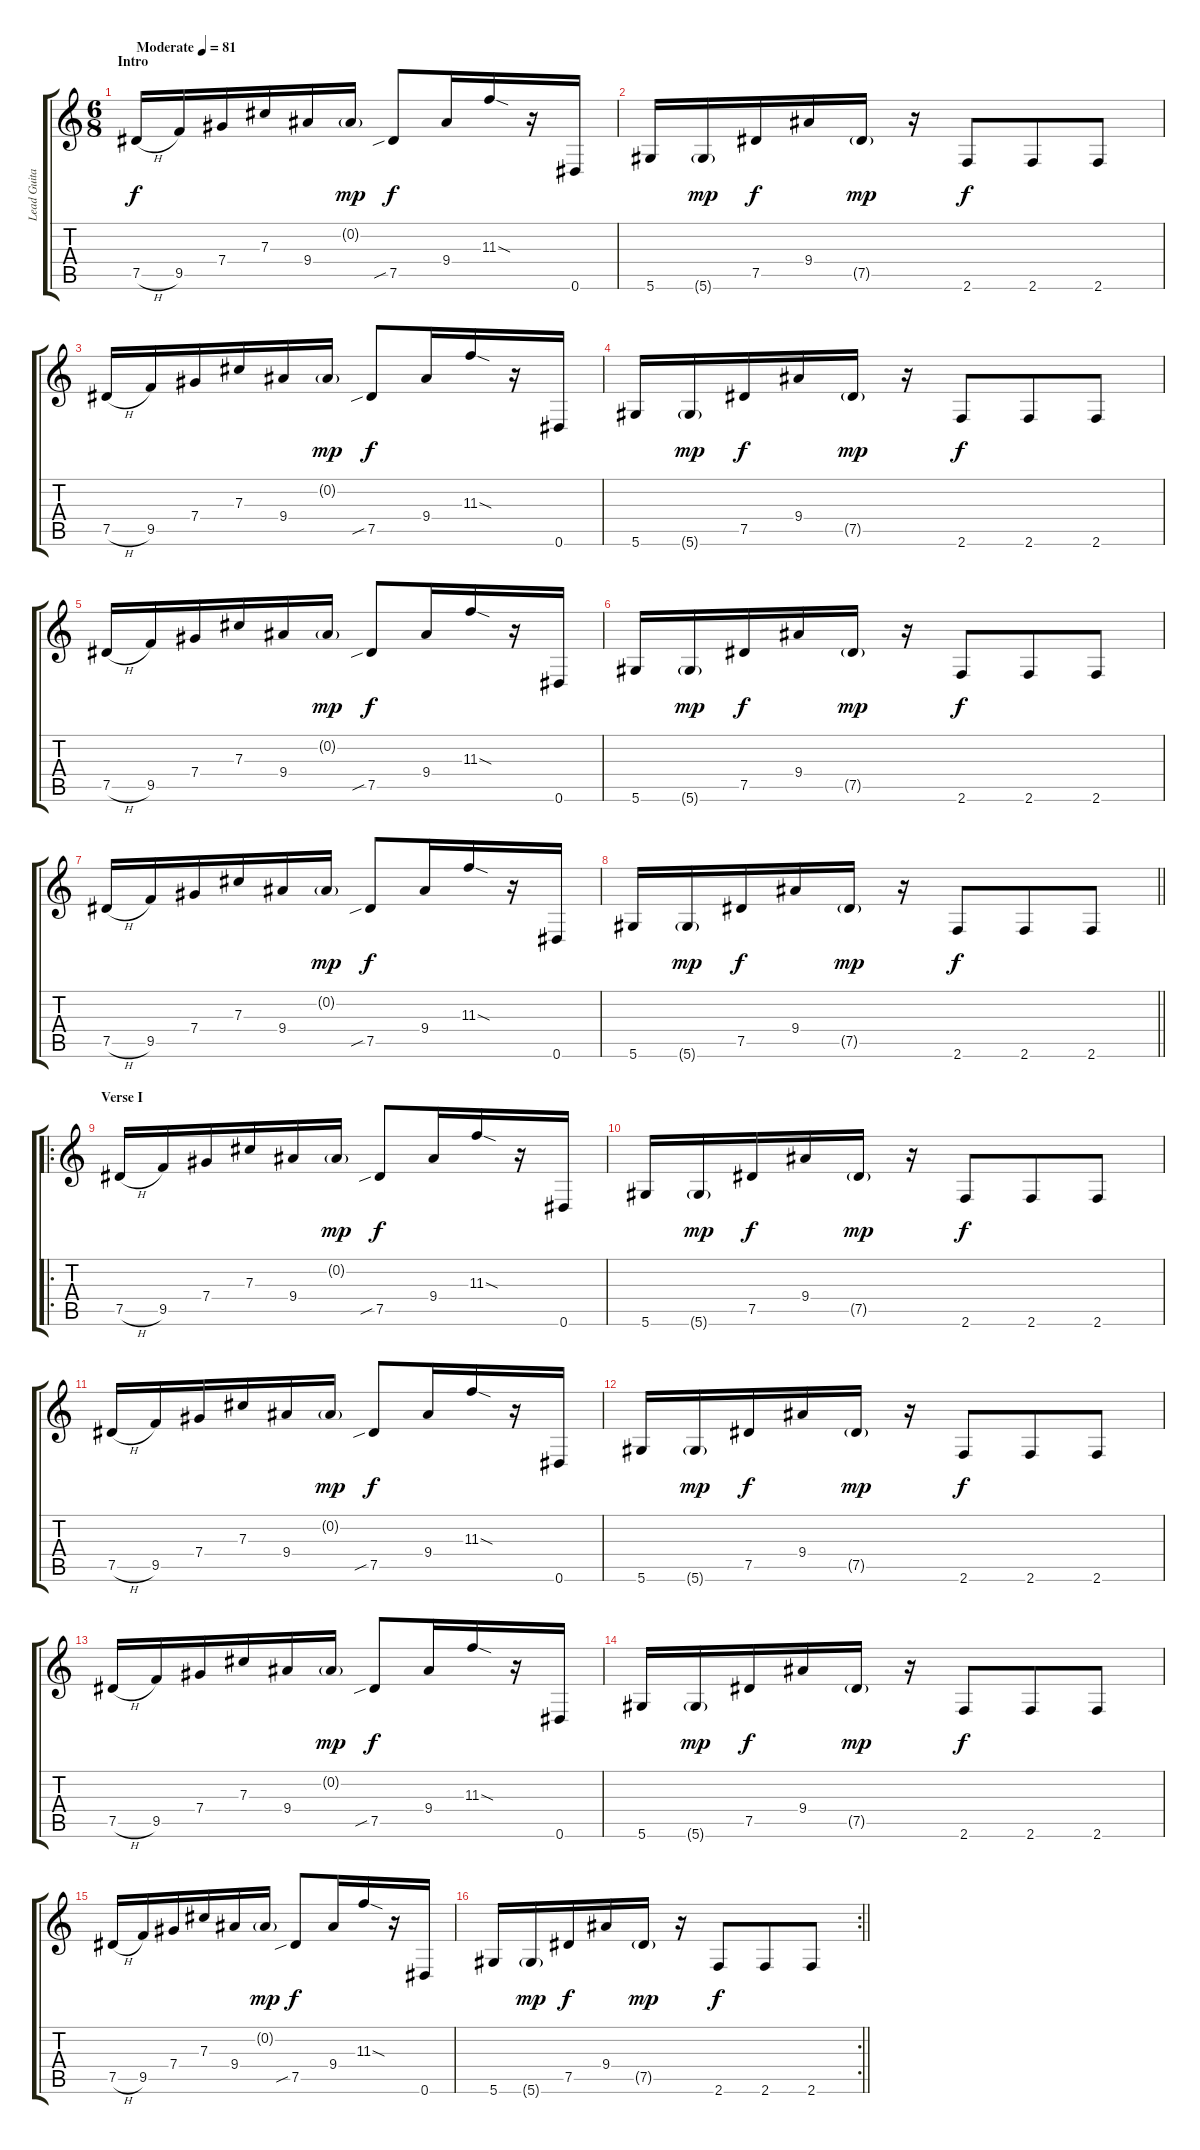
\track ("Lead Guitar I" "Lead Guita") {instrument acousticguitarsteel}
\staff {score tabs}
\tuning (Eb4 Bb3 Gb3 Db3 Ab2 Eb2) {hide}
\ts (6 8)
\section ("" "Intro")
\tempo (81 "Moderate")
\clef g2
\ks c
7.5{h}.16{dy f instrument acousticguitarsteel} 9.5.16 7.4.16 7.3.16 9.4.16 0.2{g}.16{dy mp} 7.5{sib}.8{dy f} 9.4.16 11.3{sod}.16 r.16 0.6.16 |
5.6.16 5.6{g}.16{dy mp} 7.5.16{dy f} 9.4.16 7.5{g}.16{dy mp} r.16 2.6.8{dy f} 2.6.8 2.6.8 |
7.5{h}.16 9.5.16 7.4.16 7.3.16 9.4.16 0.2{g}.16{dy mp} 7.5{sib}.8{dy f} 9.4.16 11.3{sod}.16 r.16 0.6.16 |
5.6.16 5.6{g}.16{dy mp} 7.5.16{dy f} 9.4.16 7.5{g}.16{dy mp} r.16 2.6.8{dy f} 2.6.8 2.6.8 |
7.5{h}.16 9.5.16 7.4.16 7.3.16 9.4.16 0.2{g}.16{dy mp} 7.5{sib}.8{dy f} 9.4.16 11.3{sod}.16 r.16 0.6.16 |
5.6.16 5.6{g}.16{dy mp} 7.5.16{dy f} 9.4.16 7.5{g}.16{dy mp} r.16 2.6.8{dy f} 2.6.8 2.6.8 |
7.5{h}.16 9.5.16 7.4.16 7.3.16 9.4.16 0.2{g}.16{dy mp} 7.5{sib}.8{dy f} 9.4.16 11.3{sod}.16 r.16 0.6.16 |
\barLineRight lightlight
5.6.16 5.6{g}.16{dy mp} 7.5.16{dy f} 9.4.16 7.5{g}.16{dy mp} r.16 2.6.8{dy f} 2.6.8 2.6.8 |
\ro
\section ("" "Verse I")
7.5{h}.16 9.5.16 7.4.16 7.3.16 9.4.16 0.2{g}.16{dy mp} 7.5{sib}.8{dy f} 9.4.16 11.3{sod}.16 r.16 0.6.16 |
5.6.16 5.6{g}.16{dy mp} 7.5.16{dy f} 9.4.16 7.5{g}.16{dy mp} r.16 2.6.8{dy f} 2.6.8 2.6.8 |
7.5{h}.16 9.5.16 7.4.16 7.3.16 9.4.16 0.2{g}.16{dy mp} 7.5{sib}.8{dy f} 9.4.16 11.3{sod}.16 r.16 0.6.16 |
5.6.16 5.6{g}.16{dy mp} 7.5.16{dy f} 9.4.16 7.5{g}.16{dy mp} r.16 2.6.8{dy f} 2.6.8 2.6.8 |
7.5{h}.16 9.5.16 7.4.16 7.3.16 9.4.16 0.2{g}.16{dy mp} 7.5{sib}.8{dy f} 9.4.16 11.3{sod}.16 r.16 0.6.16 |
5.6.16 5.6{g}.16{dy mp} 7.5.16{dy f} 9.4.16 7.5{g}.16{dy mp} r.16 2.6.8{dy f} 2.6.8 2.6.8 |
7.5{h}.16 9.5.16 7.4.16 7.3.16 9.4.16 0.2{g}.16{dy mp} 7.5{sib}.8{dy f} 9.4.16 11.3{sod}.16 r.16 0.6.16 |
\rc 2
\barLineRight lightlight
5.6.16 5.6{g}.16{dy mp} 7.5.16{dy f} 9.4.16 7.5{g}.16{dy mp} r.16 2.6.8{dy f} 2.6.8 2.6.8
